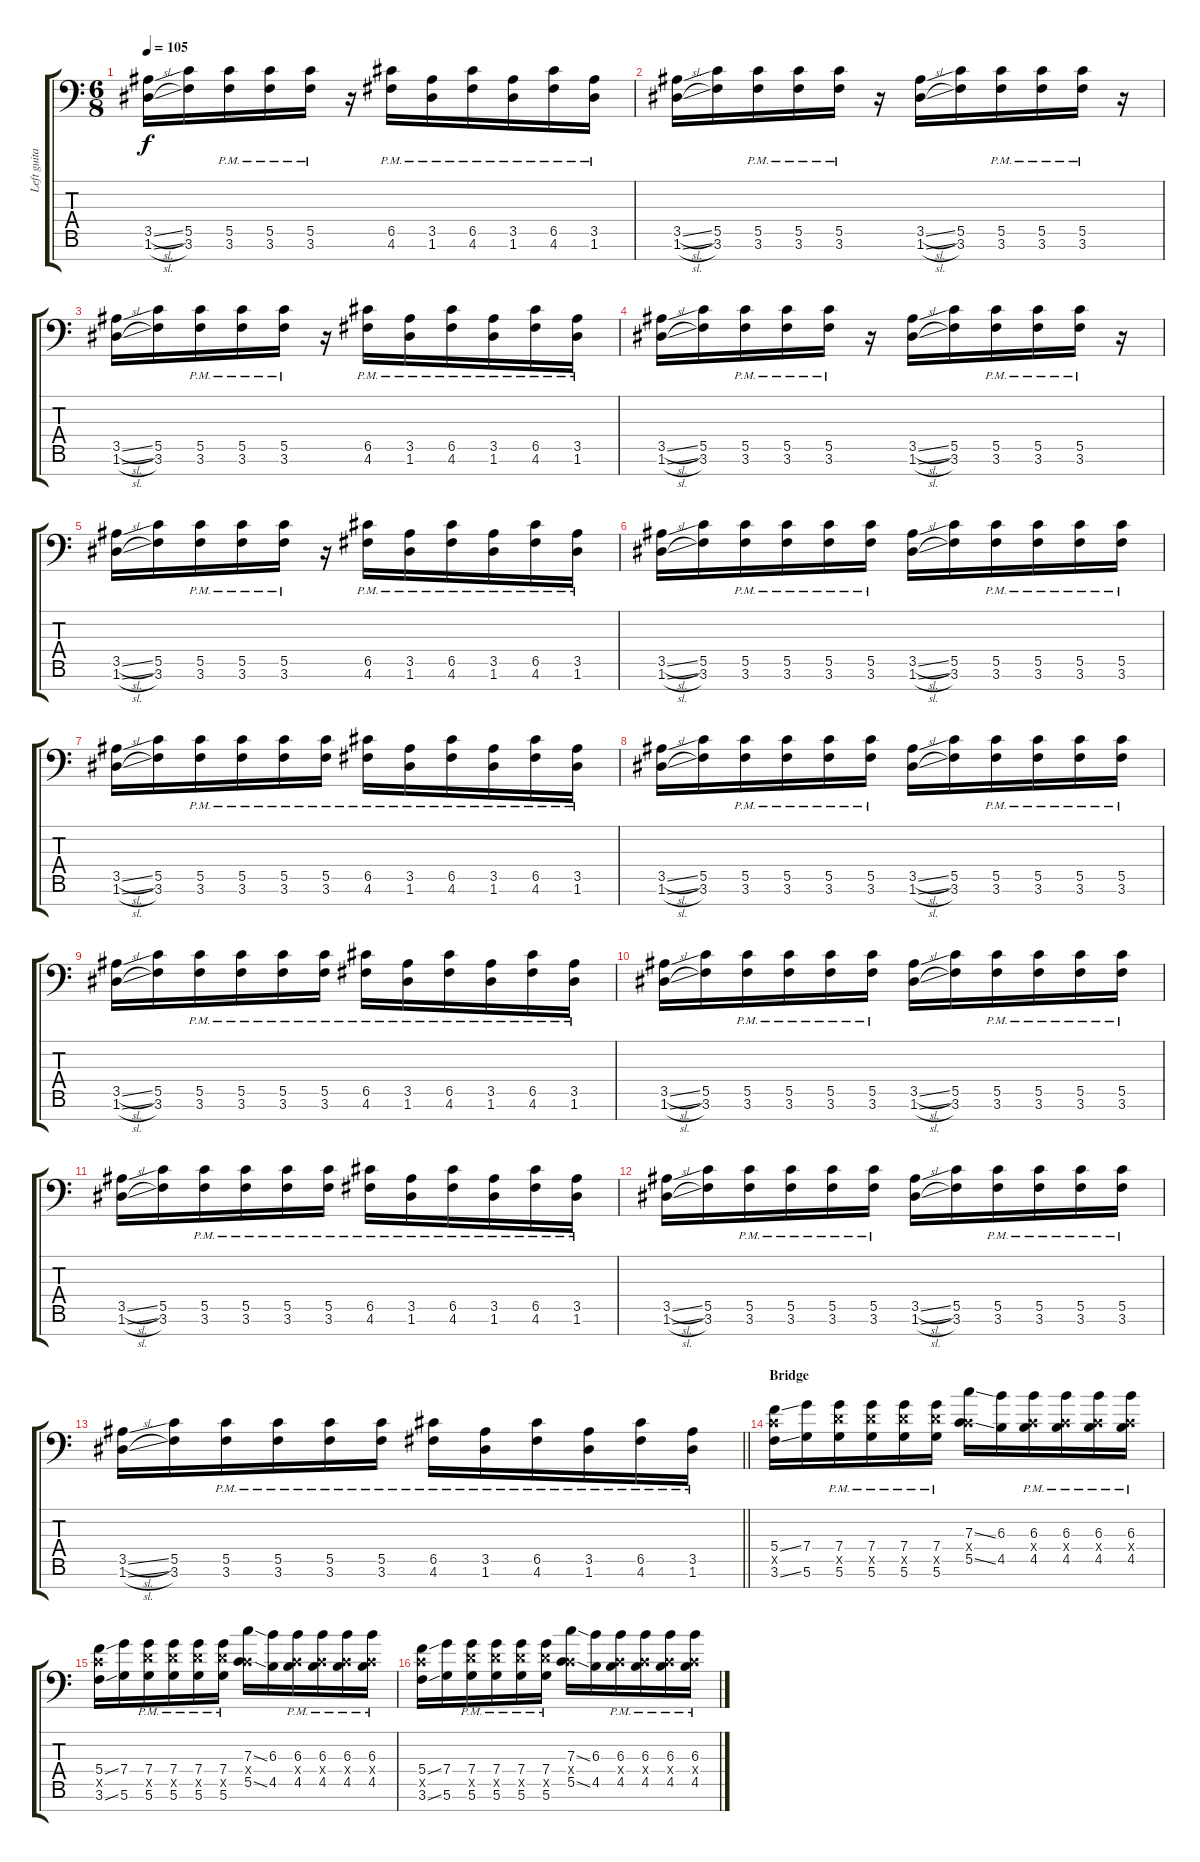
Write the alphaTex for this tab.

\track ("Left guitar" "Left guita") {instrument overdrivenguitar}
\staff {score tabs}
\tuning (D4 A3 F3 C3 G2 D2 A1) {hide}
\ts (6 8)
\tempo 105
\clef f4
\ks c
(3.5{sl} 1.6{sl}).16{dy f} (5.5 3.6).16 (5.5{pm} 3.6{pm}).16 (5.5{pm} 3.6{pm}).16 (5.5{pm} 3.6{pm}).16 r.16 (6.5{pm} 4.6{pm}).16 (3.5{pm} 1.6{pm}).16 (6.5{pm} 4.6{pm}).16 (3.5{pm} 1.6{pm}).16 (6.5{pm} 4.6{pm}).16 (3.5{pm} 1.6{pm}).16 |
(3.5{sl} 1.6{sl}).16 (5.5 3.6).16 (5.5{pm} 3.6{pm}).16 (5.5{pm} 3.6{pm}).16 (5.5{pm} 3.6{pm}).16 r.16 (3.5{sl} 1.6{sl}).16 (5.5 3.6).16 (5.5{pm} 3.6{pm}).16 (5.5{pm} 3.6{pm}).16 (5.5{pm} 3.6{pm}).16 r.16 |
(3.5{sl} 1.6{sl}).16 (5.5 3.6).16 (5.5{pm} 3.6{pm}).16 (5.5{pm} 3.6{pm}).16 (5.5{pm} 3.6{pm}).16 r.16 (6.5{pm} 4.6{pm}).16 (3.5{pm} 1.6{pm}).16 (6.5{pm} 4.6{pm}).16 (3.5{pm} 1.6{pm}).16 (6.5{pm} 4.6{pm}).16 (3.5{pm} 1.6{pm}).16 |
(3.5{sl} 1.6{sl}).16 (5.5 3.6).16 (5.5{pm} 3.6{pm}).16 (5.5{pm} 3.6{pm}).16 (5.5{pm} 3.6{pm}).16 r.16 (3.5{sl} 1.6{sl}).16 (5.5 3.6).16 (5.5{pm} 3.6{pm}).16 (5.5{pm} 3.6{pm}).16 (5.5{pm} 3.6{pm}).16 r.16 |
(3.5{sl} 1.6{sl}).16 (5.5 3.6).16 (5.5{pm} 3.6{pm}).16 (5.5{pm} 3.6{pm}).16 (5.5{pm} 3.6{pm}).16 r.16 (6.5{pm} 4.6{pm}).16 (3.5{pm} 1.6{pm}).16 (6.5{pm} 4.6{pm}).16 (3.5{pm} 1.6{pm}).16 (6.5{pm} 4.6{pm}).16 (3.5{pm} 1.6{pm}).16 |
(3.5{sl} 1.6{sl}).16 (5.5 3.6).16 (5.5{pm} 3.6{pm}).16 (5.5{pm} 3.6{pm}).16 (5.5{pm} 3.6{pm}).16 (5.5{pm} 3.6{pm}).16 (3.5{sl} 1.6{sl}).16 (5.5 3.6).16 (5.5{pm} 3.6{pm}).16 (5.5{pm} 3.6{pm}).16 (5.5{pm} 3.6{pm}).16 (5.5{pm} 3.6{pm}).16 |
(3.5{sl} 1.6{sl}).16 (5.5 3.6).16 (5.5{pm} 3.6{pm}).16 (5.5{pm} 3.6{pm}).16 (5.5{pm} 3.6{pm}).16 (5.5{pm} 3.6{pm}).16 (6.5{pm} 4.6{pm}).16 (3.5{pm} 1.6{pm}).16 (6.5{pm} 4.6{pm}).16 (3.5{pm} 1.6{pm}).16 (6.5{pm} 4.6{pm}).16 (3.5{pm} 1.6{pm}).16 |
(3.5{sl} 1.6{sl}).16 (5.5 3.6).16 (5.5{pm} 3.6{pm}).16 (5.5{pm} 3.6{pm}).16 (5.5{pm} 3.6{pm}).16 (5.5{pm} 3.6{pm}).16 (3.5{sl} 1.6{sl}).16 (5.5 3.6).16 (5.5{pm} 3.6{pm}).16 (5.5{pm} 3.6{pm}).16 (5.5{pm} 3.6{pm}).16 (5.5{pm} 3.6{pm}).16 |
(3.5{sl} 1.6{sl}).16 (5.5 3.6).16 (5.5{pm} 3.6{pm}).16 (5.5{pm} 3.6{pm}).16 (5.5{pm} 3.6{pm}).16 (5.5{pm} 3.6{pm}).16 (6.5{pm} 4.6{pm}).16 (3.5{pm} 1.6{pm}).16 (6.5{pm} 4.6{pm}).16 (3.5{pm} 1.6{pm}).16 (6.5{pm} 4.6{pm}).16 (3.5{pm} 1.6{pm}).16 |
(3.5{sl} 1.6{sl}).16 (5.5 3.6).16 (5.5{pm} 3.6{pm}).16 (5.5{pm} 3.6{pm}).16 (5.5{pm} 3.6{pm}).16 (5.5{pm} 3.6{pm}).16 (3.5{sl} 1.6{sl}).16 (5.5 3.6).16 (5.5{pm} 3.6{pm}).16 (5.5{pm} 3.6{pm}).16 (5.5{pm} 3.6{pm}).16 (5.5{pm} 3.6{pm}).16 |
(3.5{sl} 1.6{sl}).16 (5.5 3.6).16 (5.5{pm} 3.6{pm}).16 (5.5{pm} 3.6{pm}).16 (5.5{pm} 3.6{pm}).16 (5.5{pm} 3.6{pm}).16 (6.5{pm} 4.6{pm}).16 (3.5{pm} 1.6{pm}).16 (6.5{pm} 4.6{pm}).16 (3.5{pm} 1.6{pm}).16 (6.5{pm} 4.6{pm}).16 (3.5{pm} 1.6{pm}).16 |
(3.5{sl} 1.6{sl}).16 (5.5 3.6).16 (5.5{pm} 3.6{pm}).16 (5.5{pm} 3.6{pm}).16 (5.5{pm} 3.6{pm}).16 (5.5{pm} 3.6{pm}).16 (3.5{sl} 1.6{sl}).16 (5.5 3.6).16 (5.5{pm} 3.6{pm}).16 (5.5{pm} 3.6{pm}).16 (5.5{pm} 3.6{pm}).16 (5.5{pm} 3.6{pm}).16 |
\barLineRight lightlight
(3.5{sl} 1.6{sl}).16 (5.5 3.6).16 (5.5{pm} 3.6{pm}).16 (5.5{pm} 3.6{pm}).16 (5.5{pm} 3.6{pm}).16 (5.5{pm} 3.6{pm}).16 (6.5{pm} 4.6{pm}).16 (3.5{pm} 1.6{pm}).16 (6.5{pm} 4.6{pm}).16 (3.5{pm} 1.6{pm}).16 (6.5{pm} 4.6{pm}).16 (3.5{pm} 1.6{pm}).16 |
\section ("" "Bridge")
(5.4{ss} 5.5{x} 3.6{ss}).16 (7.4 5.6).16 (7.4{pm} 7.5{pm x} 5.6{pm}).16 (7.4{pm} 7.5{pm x} 5.6{pm}).16 (7.4{pm} 7.5{pm x} 5.6{pm}).16 (7.4{pm} 7.5{pm x} 5.6{pm}).16 (7.3{ss} 0.4{x} 5.5{ss}).16 (6.3 4.5).16 (6.3{pm} 0.4{x} 4.5{pm}).16 (6.3{pm} 0.4{x} 4.5{pm}).16 (6.3{pm} 0.4{x} 4.5{pm}).16 (6.3{pm} 0.4{x} 4.5{pm}).16 |
(5.4{ss} 5.5{x} 3.6{ss}).16 (7.4 5.6).16 (7.4{pm} 7.5{pm x} 5.6{pm}).16 (7.4{pm} 7.5{pm x} 5.6{pm}).16 (7.4{pm} 7.5{pm x} 5.6{pm}).16 (7.4{pm} 7.5{pm x} 5.6{pm}).16 (7.3{ss} 0.4{x} 5.5{ss}).16 (6.3 4.5).16 (6.3{pm} 0.4{x} 4.5{pm}).16 (6.3{pm} 0.4{x} 4.5{pm}).16 (6.3{pm} 0.4{x} 4.5{pm}).16 (6.3{pm} 0.4{x} 4.5{pm}).16 |
(5.4{ss} 5.5{x} 3.6{ss}).16 (7.4 5.6).16 (7.4{pm} 7.5{pm x} 5.6{pm}).16 (7.4{pm} 7.5{pm x} 5.6{pm}).16 (7.4{pm} 7.5{pm x} 5.6{pm}).16 (7.4{pm} 7.5{pm x} 5.6{pm}).16 (7.3{ss} 0.4{x} 5.5{ss}).16 (6.3 4.5).16 (6.3{pm} 0.4{x} 4.5{pm}).16 (6.3{pm} 0.4{x} 4.5{pm}).16 (6.3{pm} 0.4{x} 4.5{pm}).16 (6.3{pm} 0.4{x} 4.5{pm}).16
